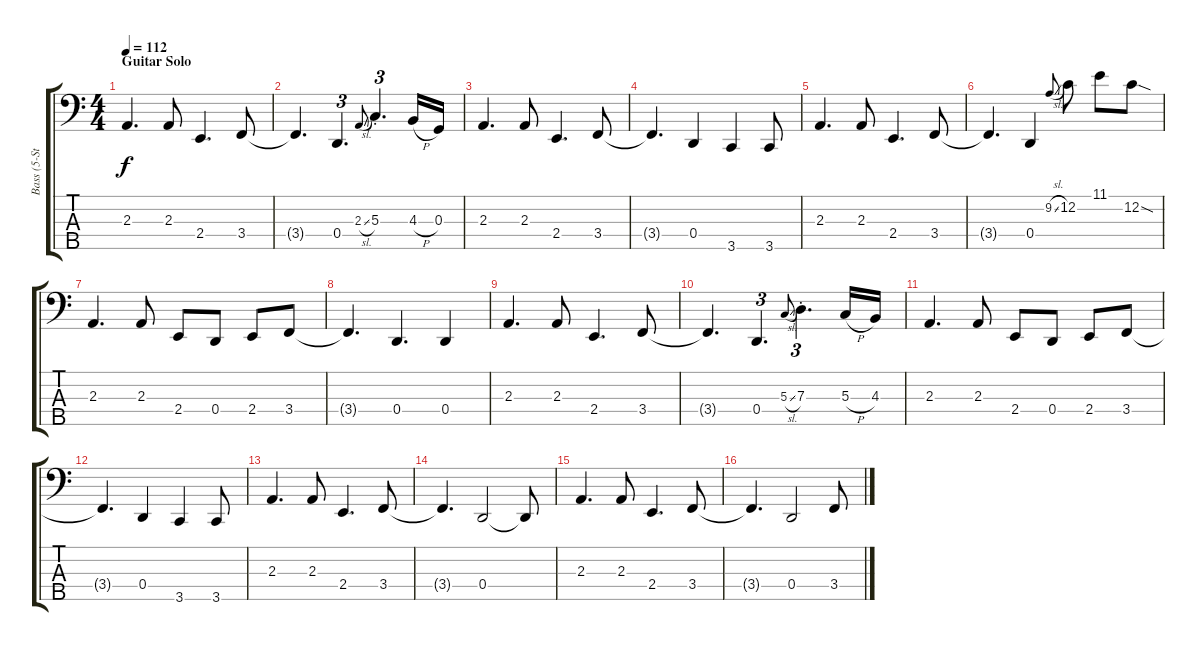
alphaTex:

\track ("Bass (5-String)" "Bass (5-St") {instrument electricbassfinger}
\staff {score tabs}
\tuning (F2 C2 G1 D1 A0) {hide}
\ts (4 4)
\section ("" "Guitar Solo")
\tempo 112
\clef f4
\ks c
2.3.4{d dy f} 2.3.8 2.4.4{d} 3.4.8 |
3.4{t}.4{d} 0.4.4{d tu (3 2)} 2.3{sl}.8{gr onbeat} 5.3{st}.4{d tu (3 2)} 4.3{h}.16 0.3.16 |
2.3.4{d} 2.3.8 2.4.4{d} 3.4.8 |
3.4{t}.4{d} 0.4.4 3.5.4 3.5.8 |
2.3.4{d} 2.3.8 2.4.4{d} 3.4.8 |
3.4{t}.4{d} 0.4.4 9.2{sl}.8{gr onbeat} 12.2.8 11.1.8 12.2{sod}.8 |
2.3.4{d} 2.3.8 2.4.8 0.4.8 2.4.8 3.4.8 |
3.4{t}.4{d} 0.4.4{d} 0.4.4 |
2.3.4{d} 2.3.8 2.4.4{d} 3.4.8 |
3.4{t}.4{d} 0.4.4{d tu (3 2)} 5.3{sl}.8{gr onbeat} 7.3{st}.4{d tu (3 2)} 5.3{h}.16 4.3.16 |
2.3.4{d} 2.3.8 2.4.8 0.4.8 2.4.8 3.4.8 |
3.4{t}.4{d} 0.4.4 3.5.4 3.5.8 |
2.3.4{d} 2.3.8 2.4.4{d} 3.4.8 |
3.4{t}.4{d} 0.4.2 0.4{t}.8 |
2.3.4{d} 2.3.8 2.4.4{d} 3.4.8 |
3.4{t}.4{d} 0.4.2 3.4.8
